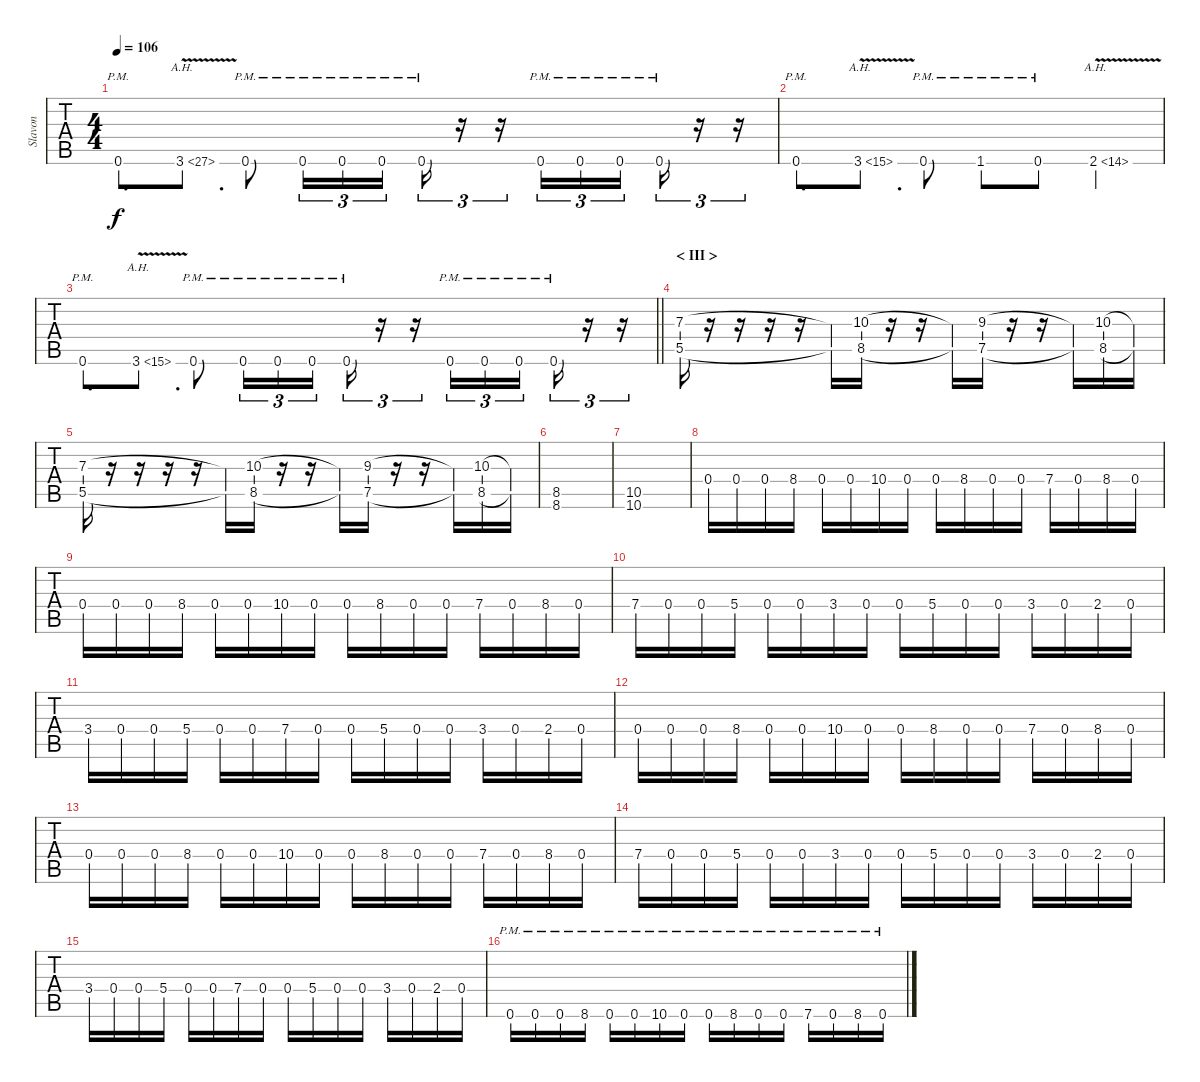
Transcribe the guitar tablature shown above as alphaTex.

\track ("Slavon" "Slavon") {instrument distortionguitar}
\staff {tabs}
\tuning (E4 B3 G3 D3 A2 D2) {hide}
\ts (4 4)
\tempo 106
\clef g2
\ks c
0.6{pm}.8{d dy f} 3.6{ah 24 v}.8{d} 0.6{pm}.8 0.6{pm}.16{tu (3 2)} 0.6{pm}.16{tu (3 2)} 0.6{pm}.16{tu (3 2) beam splitsecondary} 0.6{pm}.16{tu (3 2)} r.16{tu (3 2)} r.16{tu (3 2)} 0.6{pm}.16{tu (3 2)} 0.6{pm}.16{tu (3 2)} 0.6{pm}.16{tu (3 2) beam splitsecondary} 0.6{pm}.16{tu (3 2)} r.16{tu (3 2)} r.16{tu (3 2)} |
0.6{pm}.8{d} 3.6{ah 12 v}.8{d} 0.6{pm}.8 1.6{pm}.8 0.6{pm}.8 2.6{ah 12 v}.4 |
\barLineRight lightlight
0.6{pm}.8{d} 3.6{ah 12 v}.8{d} 0.6{pm}.8 0.6{pm}.16{tu (3 2)} 0.6{pm}.16{tu (3 2)} 0.6{pm}.16{tu (3 2) beam splitsecondary} 0.6{pm}.16{tu (3 2)} r.16{tu (3 2)} r.16{tu (3 2)} 0.6{pm}.16{tu (3 2)} 0.6{pm}.16{tu (3 2)} 0.6{pm}.16{tu (3 2) beam splitsecondary} 0.6{pm}.16{tu (3 2)} r.16{tu (3 2)} r.16{tu (3 2)} |
\section ("" "< III >")
(7.3 5.5).16 r.16 r.16 r.16 r.16 (7.3{t} 5.5{t}).16 (10.3 8.5).16 r.16 r.16 (10.3{t} 8.5{t}).16 (9.3 7.5).16 r.16 r.16 (9.3{t} 7.5{t}).16 (10.3 8.5).16 (10.3{t} 8.5{t}).16 |
(7.3 5.5).16 r.16 r.16 r.16 r.16 (7.3{t} 5.5{t}).16 (10.3 8.5).16 r.16 r.16 (10.3{t} 8.5{t}).16 (9.3 7.5).16 r.16 r.16 (9.3{t} 7.5{t}).16 (10.3 8.5).16 (10.3{t} 8.5{t}).16 |
(8.5 8.6).1 |
(10.5 10.6).1 |
0.4.16 0.4.16 0.4.16 8.4.16 0.4.16 0.4.16 10.4.16 0.4.16 0.4.16 8.4.16 0.4.16 0.4.16 7.4.16 0.4.16 8.4.16 0.4.16 |
0.4.16 0.4.16 0.4.16 8.4.16 0.4.16 0.4.16 10.4.16 0.4.16 0.4.16 8.4.16 0.4.16 0.4.16 7.4.16 0.4.16 8.4.16 0.4.16 |
7.4.16 0.4.16 0.4.16 5.4.16 0.4.16 0.4.16 3.4.16 0.4.16 0.4.16 5.4.16 0.4.16 0.4.16 3.4.16 0.4.16 2.4.16 0.4.16 |
3.4.16 0.4.16 0.4.16 5.4.16 0.4.16 0.4.16 7.4.16 0.4.16 0.4.16 5.4.16 0.4.16 0.4.16 3.4.16 0.4.16 2.4.16 0.4.16 |
0.4.16 0.4.16 0.4.16 8.4.16 0.4.16 0.4.16 10.4.16 0.4.16 0.4.16 8.4.16 0.4.16 0.4.16 7.4.16 0.4.16 8.4.16 0.4.16 |
0.4.16 0.4.16 0.4.16 8.4.16 0.4.16 0.4.16 10.4.16 0.4.16 0.4.16 8.4.16 0.4.16 0.4.16 7.4.16 0.4.16 8.4.16 0.4.16 |
7.4.16 0.4.16 0.4.16 5.4.16 0.4.16 0.4.16 3.4.16 0.4.16 0.4.16 5.4.16 0.4.16 0.4.16 3.4.16 0.4.16 2.4.16 0.4.16 |
3.4.16 0.4.16 0.4.16 5.4.16 0.4.16 0.4.16 7.4.16 0.4.16 0.4.16 5.4.16 0.4.16 0.4.16 3.4.16 0.4.16 2.4.16 0.4.16 |
0.6{pm}.16 0.6{pm}.16 0.6{pm}.16 8.6{pm}.16 0.6{pm}.16 0.6{pm}.16 10.6{pm}.16 0.6{pm}.16 0.6{pm}.16 8.6{pm}.16 0.6{pm}.16 0.6{pm}.16 7.6{pm}.16 0.6{pm}.16 8.6{pm}.16 0.6{pm}.16
